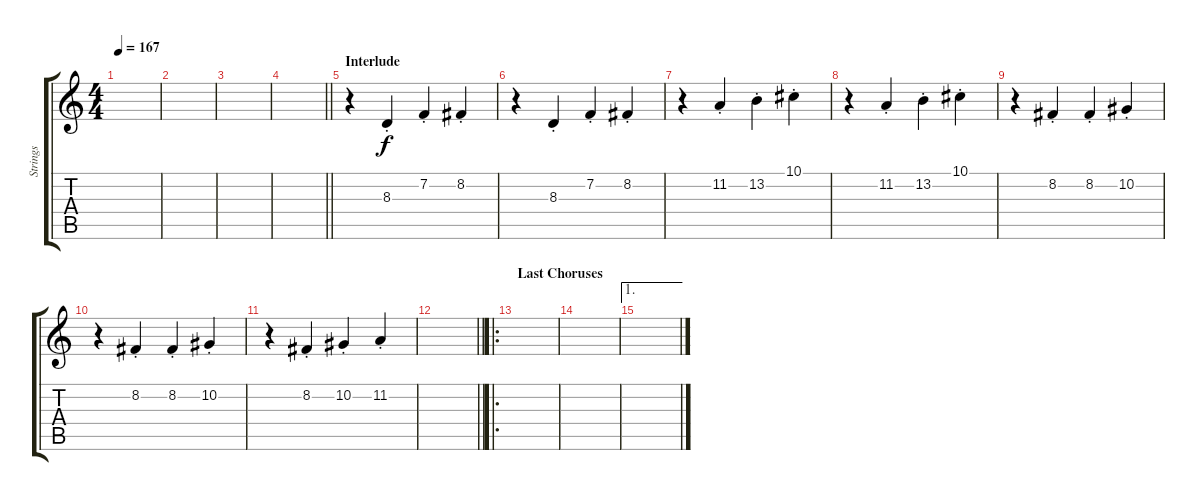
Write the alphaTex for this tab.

\track ("Strings" "Strings") {instrument pizzicatostrings}
\staff {score tabs}
\tuning (Eb4 Bb3 Gb3 Db3 Ab2 Db2) {hide}
\ts (4 4)
\tempo 167
\clef g2
\ks c
|
|
|
\barLineRight lightlight
|
\section ("" "Interlude")
r.4 8.3{st}.4 7.2{st}.4 8.2{st}.4 |
r.4 8.3{st}.4 7.2{st}.4 8.2{st}.4 |
r.4 11.2{st}.4 13.2{st}.4 10.1{st}.4 |
r.4 11.2{st}.4 13.2{st}.4 10.1{st}.4 |
r.4 8.2{st}.4 8.2{st}.4 10.2{st}.4 |
r.4 8.2{st}.4 8.2{st}.4 10.2{st}.4 |
r.4 8.2{st}.4 10.2{st}.4 11.2{st}.4 |
\barLineRight lightlight
|
\ro
\section ("" "Last Choruses")
|
|
\ae 1
